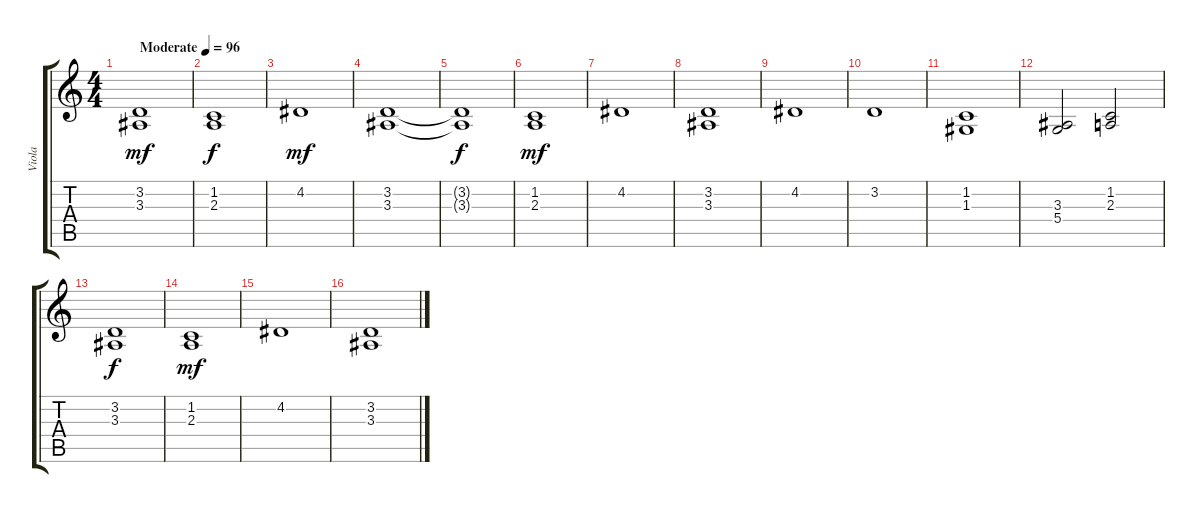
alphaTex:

\track ("Viola" "Viola") {instrument viola}
\staff {score tabs}
\tuning (E4 B3 G3 D3 A2 E2) {hide}
\ts (4 4)
\tempo (96 "Moderate")
\clef g2
\ks c
(3.2 3.3).1{dy mf volume 12 instrument stringensemble1} |
(1.2 2.3).1{dy f} |
4.2.1{dy mf} |
(3.2 3.3).1 |
(3.2{t} 3.3{t}).1{dy f} |
(1.2 2.3).1{dy mf} |
4.2.1 |
(3.2 3.3).1 |
4.2.1 |
3.2.1 |
(1.2 1.3).1 |
(3.3 5.4).2 (1.2 2.3).2 |
(3.2 3.3).1{dy f} |
(1.2 2.3).1{dy mf} |
4.2.1 |
(3.2 3.3).1
